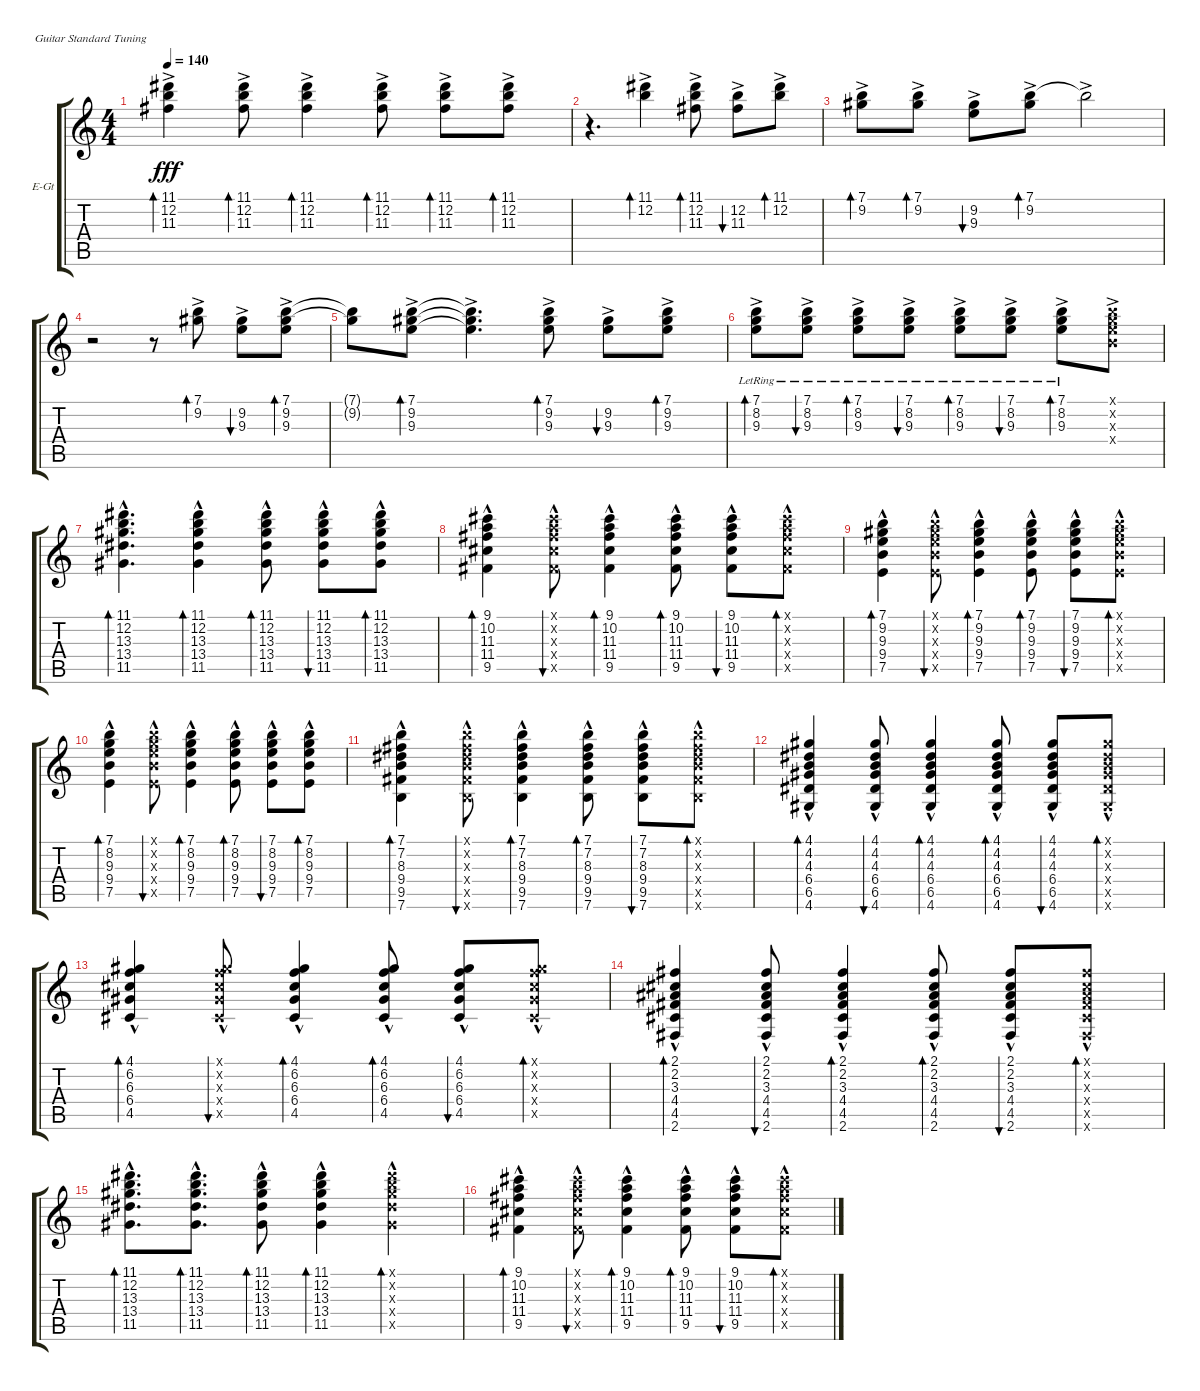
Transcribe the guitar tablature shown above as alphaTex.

\defaultSystemsLayout 4
\bracketExtendMode groupsimilarinstruments
\firstSystemTrackNameOrientation horizontal
\otherSystemsTrackNameOrientation horizontal
\track ("Turner" "E-Gt") {instrument electricguitarclean}
\staff {score tabs}
\tuning (E4 B3 G3 D3 A2 E2)
\ts (4 4)
\tempo 140
\clef g2
\ks c
(11.1{ac} 12.2{ac} 11.3{ac}).4{bd 51 dy fff} (11.1{ac} 12.2{ac} 11.3{ac}).8{bd 51} (11.1{ac} 12.2{ac} 11.3{ac}).4{bd 51} (11.1{ac} 12.2{ac} 11.3{ac}).8{bd 51} (11.1{ac} 12.2{ac} 11.3{ac}).8{bd 51} (11.1{ac} 12.2{ac} 11.3{ac}).8{bd 51} |
r.4{d} (11.1{ac} 12.2{ac}).4{bd 51} (11.1{ac} 12.2{ac} 11.3{ac}).8{bd 51} (12.2{ac} 11.3{ac}).8{bu 51} (11.1{ac} 12.2{ac}).8{bd 51} |
(7.1{ac} 9.2{ac}).8{bd 51} (7.1{ac} 9.2{ac}).8{bd 51} (9.2{ac} 9.3{ac}).8{bu 51} (7.1{ac} 9.2{ac}).8{bd 51} 7.1{ac t}.2 |
r.2 r.8 (7.1{ac} 9.2{ac}).8{bd 51} (9.2{ac} 9.3{ac}).8{bu 51} (7.1{ac} 9.2{ac} 9.3{ac}).8{bd 51} |
(7.1{t} 9.2{t}).8 (7.1{ac} 9.2{ac} 9.3{ac}).8{bd 51} (7.1{ac t} 9.2{ac t} 9.3{ac t}).4{d} (7.1{ac} 9.2{ac} 9.3{ac}).8{bd 51} (9.2{ac} 9.3{ac}).8{bu 51} (7.1{ac} 9.2{ac} 9.3{ac}).8{bd 51} |
(7.1{ac lr} 8.2{ac lr} 9.3{ac lr}).8{bd 60} (7.1{ac lr} 8.2{ac lr} 9.3{ac lr}).8{bu 58} (7.1{ac lr} 8.2{ac lr} 9.3{ac lr}).8{bd 59} (7.1{ac lr} 8.2{ac lr} 9.3{ac lr}).8{bu 58} (7.1{ac lr} 8.2{ac lr} 9.3{ac lr}).8{bd 58} (7.1{ac lr} 8.2{ac lr} 9.3{ac lr}).8{bu 58} (7.1{ac lr} 8.2{ac lr} 9.3{ac lr}).8{bd 58} (7.1{ac x} 8.2{ac x} 9.3{ac x} 9.4{ac x}).8 |
(11.5{hac} 13.4{hac} 13.3{hac} 12.2{hac} 11.1{hac}).4{d bd 57} (11.5{hac} 13.4{hac} 13.3{hac} 12.2{hac} 11.1{hac}).4{bd 55} (11.5{hac} 13.4{hac} 13.3{hac} 12.2{hac} 11.1{hac}).8{bd 54} (11.5{hac} 13.4{hac} 13.3{hac} 12.2{hac} 11.1{hac}).8{bu 53} (11.5{hac} 13.4{hac} 13.3{hac} 12.2{hac} 11.1{hac}).8{bd 52} |
(9.5{hac} 9.1{hac} 10.2{hac} 11.3{hac} 11.4{hac}).4{bd 51} (9.5{hac x} 9.1{hac x} 10.2{hac x} 11.3{hac x} 11.4{hac x}).8{bu 51} (9.5{hac} 9.1{hac} 10.2{hac} 11.3{hac} 11.4{hac}).4{bd 51} (9.5{hac} 9.1{hac} 10.2{hac} 11.3{hac} 11.4{hac}).8{bd 51} (9.5{hac} 9.1{hac} 10.2{hac} 11.3{hac} 11.4{hac}).8{bu 51} (9.5{hac x} 11.4{hac x} 11.3{hac x} 10.2{hac x} 9.1{hac x}).8{bd 51} |
(7.5{hac} 7.1{hac} 9.2{hac} 9.3{hac} 9.4{hac}).4{bd 51} (7.5{hac x} 7.1{hac x} 9.2{hac x} 9.3{hac x} 9.4{hac x}).8{bu 51} (7.5{hac} 7.1{hac} 9.2{hac} 9.3{hac} 9.4{hac}).4{bd 51} (7.5{hac} 7.1{hac} 9.2{hac} 9.3{hac} 9.4{hac}).8{bd 51} (7.5{hac} 7.1{hac} 9.2{hac} 9.3{hac} 9.4{hac}).8{bu 51} (7.5{hac x} 9.4{hac x} 9.3{hac x} 9.2{hac x} 7.1{hac x}).8{bd 51} |
(7.5{hac} 7.1{hac} 8.2{hac} 9.3{hac} 9.4{hac}).4{bd 51} (7.5{hac x} 7.1{hac x} 8.2{hac x} 9.3{hac x} 9.4{hac x}).8{bu 51} (7.5{hac} 7.1{hac} 8.2{hac} 9.3{hac} 9.4{hac}).4{bd 51} (7.5{hac} 7.1{hac} 8.2{hac} 9.3{hac} 9.4{hac}).8{bd 51} (7.5{hac} 7.1{hac} 8.2{hac} 9.3{hac} 9.4{hac}).8{bu 51} (7.5{hac} 9.4{hac} 9.3{hac} 8.2{hac} 7.1{hac}).8{bd 51} |
(9.5{hac} 7.1{hac} 7.2{hac} 8.3{hac} 9.4{hac} 7.6).4{bd 51} (9.5{hac x} 7.1{hac x} 7.2{hac x} 8.3{hac x} 9.4{hac x} 7.6{x}).8{bu 51} (9.5{hac} 7.1{hac} 7.2{hac} 8.3{hac} 9.4{hac} 7.6).4{bd 51} (9.5{hac} 7.1{hac} 7.2{hac} 8.3{hac} 9.4{hac} 7.6).8{bd 51} (9.5{hac} 7.1{hac} 7.2{hac} 8.3{hac} 9.4{hac} 7.6).8{bu 51} (9.5{hac x} 9.4{hac x} 8.3{hac x} 7.2{hac x} 7.1{hac x} 7.6{x}).8{bd 51} |
(6.5{hac} 4.1{hac} 4.2{hac} 4.3{hac} 6.4{hac} 4.6).4{bd 51} (6.5{hac} 4.1{hac} 4.2{hac} 4.3{hac} 6.4{hac} 4.6).8{bu 51} (6.5{hac} 4.1{hac} 4.2{hac} 4.3{hac} 6.4{hac} 4.6).4{bd 51} (6.5{hac} 4.1{hac} 4.2{hac} 4.3{hac} 6.4{hac} 4.6).8{bd 51} (6.5{hac} 4.1{hac} 4.2{hac} 4.3{hac} 6.4{hac} 4.6).8{bu 51} (6.5{hac x} 6.4{hac x} 4.3{hac x} 4.2{hac x} 4.1{hac x} 4.6{x}).8{bd 51} |
(4.5{hac} 4.1{hac} 6.2{hac} 6.3{hac} 6.4{hac}).4{bd 51} (4.5{hac x} 4.1{hac x} 6.2{hac x} 6.3{hac x} 6.4{hac x}).8{bu 51} (4.5{hac} 4.1{hac} 6.2{hac} 6.3{hac} 6.4{hac}).4{bd 51} (4.5{hac} 4.1{hac} 6.2{hac} 6.3{hac} 6.4{hac}).8{bd 51} (4.5{hac} 4.1{hac} 6.2{hac} 6.3{hac} 6.4{hac}).8{bu 51} (4.5{hac x} 6.4{hac x} 6.3{hac x} 6.2{hac x} 4.1{hac x}).8{bd 51} |
(4.5{hac} 2.1{hac} 2.2{hac} 3.3{hac} 4.4{hac} 2.6).4{bd 51} (4.5{hac} 2.1{hac} 2.2{hac} 3.3{hac} 4.4{hac} 2.6).8{bu 51} (4.5{hac} 2.1{hac} 2.2{hac} 3.3{hac} 4.4{hac} 2.6).4{bd 51} (4.5{hac} 2.1{hac} 2.2{hac} 3.3{hac} 4.4{hac} 2.6).8{bd 51} (4.5{hac} 2.1{hac} 2.2{hac} 3.3{hac} 4.4{hac} 2.6).8{bu 51} (4.5{hac x} 4.4{hac x} 3.3{hac x} 2.2{hac x} 2.1{hac x} 2.6{x}).8{bd 51} |
(11.5{hac} 13.4{hac} 13.3{hac} 12.2{hac} 11.1{hac}).8{d bd 51} (11.5{hac} 13.4{hac} 13.3{hac} 12.2{hac} 11.1{hac}).8{d bd 51} (11.5{hac} 13.4{hac} 13.3{hac} 12.2{hac} 11.1{hac}).8{bd 51} (11.5{hac} 13.4{hac} 13.3{hac} 12.2{hac} 11.1{hac}).4{bd 51} (11.5{hac x} 13.4{hac x} 13.3{hac x} 12.2{hac x} 11.1{hac x}).4{bd 51} |
(9.5{hac} 9.1{hac} 10.2{hac} 11.3{hac} 11.4{hac}).4{bd 51} (9.5{hac x} 9.1{hac x} 10.2{hac x} 11.3{hac x} 11.4{hac x}).8{bu 51} (9.5{hac} 9.1{hac} 10.2{hac} 11.3{hac} 11.4{hac}).4{bd 51} (9.5{hac} 9.1{hac} 10.2{hac} 11.3{hac} 11.4{hac}).8{bd 51} (9.5{hac} 9.1{hac} 10.2{hac} 11.3{hac} 11.4{hac}).8{bu 51} (9.5{hac x} 11.4{hac x} 11.3{hac x} 10.2{hac x} 9.1{hac x}).8{bd 51}
